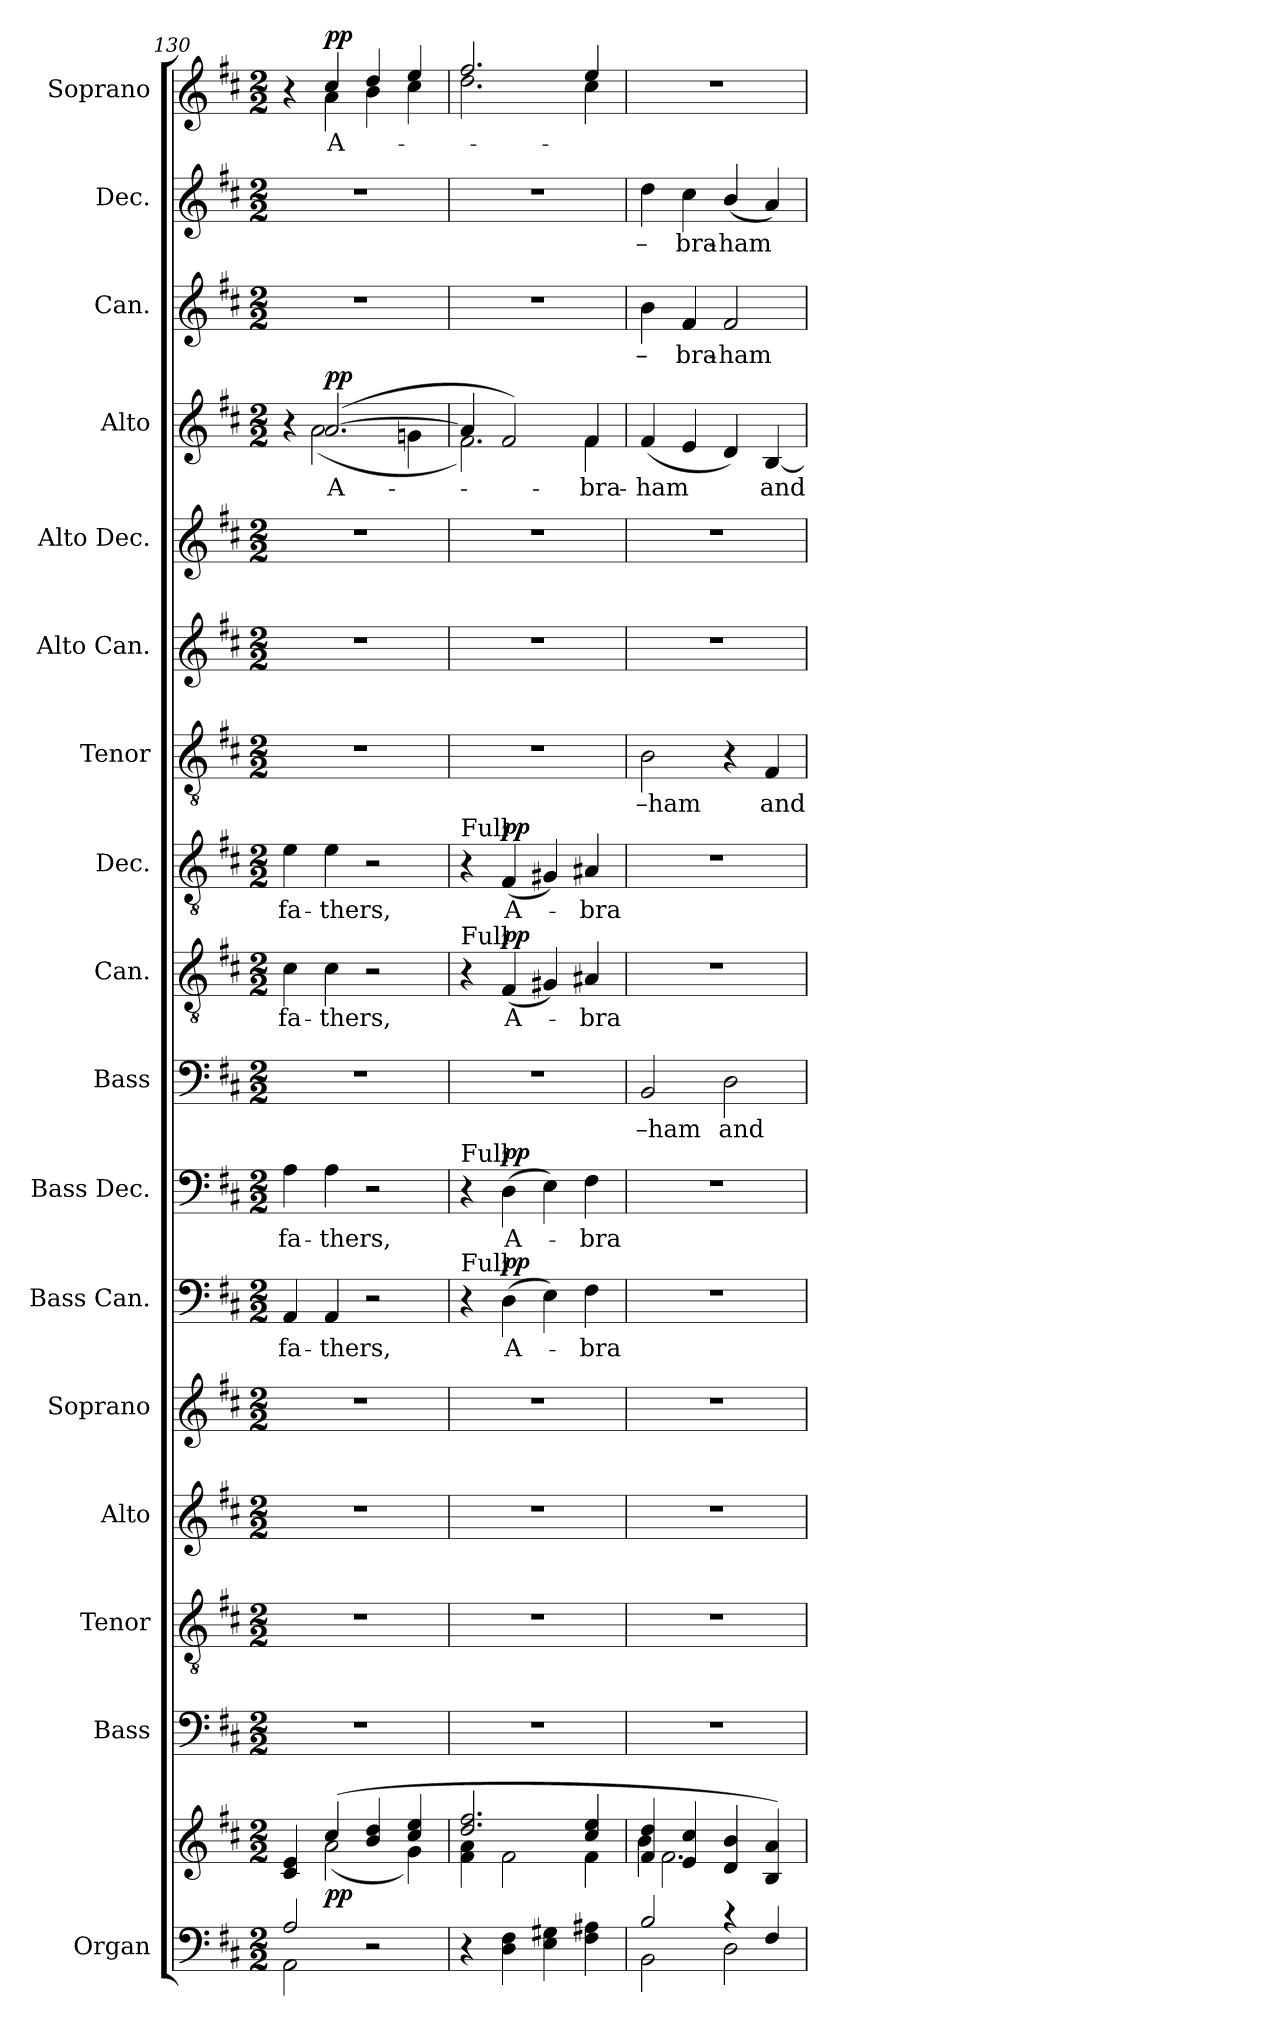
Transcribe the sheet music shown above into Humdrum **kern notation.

**kern	**kern	**dynam	**kern	**kern	**kern	**kern	**kern	**text	**dynam	**kern	**text	**dynam	**kern	**text	**kern	**text	**dynam	**kern	**text	**dynam	**kern	**text	**kern	**kern	**kern	**text	**dynam	**kern	**text	**kern	**text	**kern	**text	**dynam
*part17	*part17	*part17	*part16	*part15	*part14	*part13	*part12	*part12	*part12	*part11	*part11	*part11	*part10	*part10	*part9	*part9	*part9	*part8	*part8	*part8	*part7	*part7	*part6	*part5	*part4	*part4	*part4	*part3	*part3	*part2	*part2	*part1	*part1	*part1
*staff18	*staff17	*staff17/18	*staff16	*staff15	*staff14	*staff13	*staff12	*staff12	*staff12	*staff11	*staff11	*staff11	*staff10	*staff10	*staff9	*staff9	*staff9	*staff8	*staff8	*staff8	*staff7	*staff7	*staff6	*staff5	*staff4	*staff4	*staff4	*staff3	*staff3	*staff2	*staff2	*staff1	*staff1	*staff1
*I"Organ	*	*	*I"Bass	*I"Tenor	*I"Alto	*I"Soprano	*I"Bass Can.	*	*	*I"Bass Dec.	*	*	*I"Bass	*	*I"Can.	*	*	*I"Dec.	*	*	*I"Tenor	*	*I"Alto Can.	*I"Alto Dec.	*I"Alto	*	*	*I"Can.	*	*I"Dec.	*	*I"Soprano	*	*
*I'Org.	*	*	*I'B.	*I'T.	*I'A.	*I'S.	*I'B.   Can.	*	*	*I'Dec.	*	*	*I'B.	*	*	*	*	*I'Dec.	*	*	*I'T.	*	*I'A.   Can.	*I'Dec.	*I'A.	*	*	*	*	*I'Dec.	*	*I'S.	*	*
*clefF4	*clefG2	*	*clefF4	*clefGv2	*clefG2	*clefG2	*clefF4	*	*	*clefF4	*	*	*clefF4	*	*clefGv2	*	*	*clefGv2	*	*	*clefGv2	*	*clefG2	*clefG2	*clefG2	*	*	*clefG2	*	*clefG2	*	*clefG2	*	*
*	*	*	*	*ITrd7c12	*	*	*	*	*	*	*	*	*	*	*ITrd7c12	*	*	*ITrd7c12	*	*	*ITrd7c12	*	*	*	*	*	*	*	*	*	*	*	*	*
*k[f#c#]	*k[f#c#]	*	*k[f#c#]	*k[f#c#]	*k[f#c#]	*k[f#c#]	*k[f#c#]	*	*	*k[f#c#]	*	*	*k[f#c#]	*	*k[f#c#]	*	*	*k[f#c#]	*	*	*k[f#c#]	*	*k[f#c#]	*k[f#c#]	*k[f#c#]	*	*	*k[f#c#]	*	*k[f#c#]	*	*k[f#c#]	*	*
*D:	*D:	*	*D:	*D:	*D:	*D:	*D:	*	*	*D:	*	*	*D:	*	*D:	*	*	*D:	*	*	*D:	*	*D:	*D:	*D:	*	*	*D:	*	*D:	*	*D:	*	*
*M2/2	*M2/2	*	*M2/2	*M2/2	*M2/2	*M2/2	*M2/2	*	*	*M2/2	*	*	*M2/2	*	*M2/2	*	*	*M2/2	*	*	*M2/2	*	*M2/2	*M2/2	*M2/2	*	*	*M2/2	*	*M2/2	*	*M2/2	*	*
=130	=130	=130	=130	=130	=130	=130	=130	=130	=130	=130	=130	=130	=130	=130	=130	=130	=130	=130	=130	=130	=130	=130	=130	=130	=130	=130	=130	=130	=130	=130	=130	=130	=130	=130
*^	*^	*	*	*	*	*	*	*	*	*	*	*	*	*	*	*	*	*	*	*	*	*	*	*	*	*	*	*	*	*	*	*	*	*
!	!	!	!	!	!	!	!	!	!	!LO:LY:b:color=#000000	!	!	!	!	!	!	!	!	!	!	!	!	!	!	!	!	!	!	!	!	!	!	!	!	!	!
!	!	!	!	!	!	!	!	!	!	!	!	!	!LO:LY:b:color=#000000	!	!	!	!	!	!	!	!	!	!	!	!	!	!	!	!	!	!	!	!	!	!	!
!	!	!	!	!	!	!	!	!	!	!	!	!	!	!	!	!	!	!LO:LY:b:color=#000000	!	!	!	!	!	!	!	!	!	!	!	!	!	!	!	!	!	!
!	!	!	!	!	!	!	!	!	!	!	!	!	!	!	!	!	!	!	!	!	!	!	!	!	!	!	!	!	!	!	!	!	!	!LO:TX:a:t=Full	!	!
!	!	!	!	!	!	!	!	!	!	!	!	!	!	!	!	!	!	!	!	!	!	!	!	!	!	!	!LO:TX:a:t=Full	!	!	!	!	!	!	!	!	!
!	!	!	!	!	!	!	!	!	!	!	!	!	!	!	!	!	!	!	!	!	!LO:LY:b:color=#000000	!	!	!	!	!	!	!	!	!	!	!	!	!	!	!
*	*	*	*	*	*	*	*	*	*	*	*	*	*	*	*	*	*	*	*	*	*	*	*	*	*	*	*^	*	*	*	*	*	*	*^	*	*
2Ai/	2AAi\	4c#i/ 4ei	4ryy	.	1r	1r	1r	1r	4AAi/	-fa-	.	4Ai\	-fa-	.	1r	.	4C#i\	-fa-	.	4Ei\	-fa-	.	1r	.	1r	1r	4r	4ryy	.	.	1r	.	1r	.	4r	4ryy	.	.
!	!	!	!	!	!	!	!	!	!	!LO:LY:b:color=#000000	!	!	!	!	!	!	!	!	!	!	!	!	!	!	!	!	!	!	!	!	!	!	!	!	!	!	!	!
!	!	!	!	!	!	!	!	!	!	!	!	!	!LO:LY:b:color=#000000	!	!	!	!	!	!	!	!	!	!	!	!	!	!	!	!	!	!	!	!	!	!	!	!	!
!	!	!	!	!	!	!	!	!	!	!	!	!	!	!	!	!	!	!LO:LY:b:color=#000000	!	!	!	!	!	!	!	!	!	!	!	!	!	!	!	!	!	!	!	!
!	!	!	!	!	!	!	!	!	!	!	!	!	!	!	!	!	!	!	!	!	!LO:LY:b:color=#000000	!	!	!	!	!	!	!	!	!	!	!	!	!	!	!	!	!
!	!	!	!	!	!	!	!	!	!	!	!	!	!	!	!	!	!	!	!	!	!	!	!	!	!	!	!	!	!LO:LY:b:color=#000000	!	!	!	!	!	!	!	!	!
!	!	!	!	!	!	!	!	!	!	!	!	!	!	!	!	!	!	!	!	!	!	!	!	!	!	!	!	!	!	!	!	!	!	!	!	!	!LO:LY:b:color=#000000	!
.	.	(4cc#i/	(2ai\	pp	.	.	.	.	4AAi/	-thers,	.	4Ai\	-thers,	.	.	.	4C#i\	-thers,	.	4Ei\	-thers,	.	.	.	.	.	([2.ai/	(2ai\	A-	pp	.	.	.	.	(4cc#i/	4ai\	A-	pp
2r	2ryy	4bi/ 4ddi	.	.	.	.	.	.	2r	.	.	2r	.	.	.	.	2r	.	.	2r	.	.	.	.	.	.	.	.	.	.	.	.	.	.	4ddi/	4bi\	.	.
.	.	4cc#i/ 4eei	4gi\)	.	.	.	.	.	.	.	.	.	.	.	.	.	.	.	.	.	.	.	.	.	.	.	.	4gni\	.	.	.	.	.	.	4eei/	4cc#i\	.	.
=131	=131	=131	=131	=131	=131	=131	=131	=131	=131	=131	=131	=131	=131	=131	=131	=131	=131	=131	=131	=131	=131	=131	=131	=131	=131	=131	=131	=131	=131	=131	=131	=131	=131	=131	=131	=131	=131	=131
*	*	*	*	*	*	*	*	*	*^	*	*	*	*	*	*	*	*	*	*	*	*	*	*	*	*	*	*	*	*	*	*	*	*	*	*	*	*	*
!	!	!	!	!	!	!	!	!	!	!	!	!	!	!	!	!	!	!	!	!	!LO:TX:a:t=Full	!	!	!	!	!	!	!	!	!	!	!	!	!	!	!	!	!	!
!	!	!	!	!	!	!	!	!	!	!	!	!	!	!	!	!	!	!LO:TX:a:t=Full	!	!	!	!	!	!	!	!	!	!	!	!	!	!	!	!	!	!	!	!	!
!	!	!	!	!	!	!	!	!	!	!	!	!	!LO:TX:a:t=Full	!	!	!	!	!	!	!	!	!	!	!	!	!	!	!	!	!	!	!	!	!	!	!	!	!	!
!	!	!	!	!	!	!	!	!	!LO:TX:a:t=Full	!	!	!	!	!	!	!	!	!	!	!	!	!	!	!	!	!	!	!	!	!	!	!	!	!	!	!	!	!	!
4r	2ryy	2.ddi/ 2.ff#i	4f#i\ 4ai	.	1r	1r	1r	1r	4r	2ryy	.	.	4r	.	.	1r	.	4r	.	.	4r	.	.	1r	.	1r	1r	4ai/]	2.f#i\)	.	.	1r	.	1r	.	2.ff#i/	2.ddi\	.	.
!	!	!	!	!	!	!	!	!	!	!	!LO:LY:b:color=#000000	!	!	!	!	!	!	!	!	!	!	!	!	!	!	!	!	!	!	!	!	!	!	!	!	!	!	!	!
!	!	!	!	!	!	!	!	!	!	!	!	!	!	!LO:LY:b:color=#000000	!	!	!	!	!	!	!	!	!	!	!	!	!	!	!	!	!	!	!	!	!	!	!	!	!
!	!	!	!	!	!	!	!	!	!	!	!	!	!	!	!	!	!	!	!LO:LY:b:color=#000000	!	!	!	!	!	!	!	!	!	!	!	!	!	!	!	!	!	!	!	!
!	!	!	!	!	!	!	!	!	!	!	!	!	!	!	!	!	!	!	!	!	!	!LO:LY:b:color=#000000	!	!	!	!	!	!	!	!	!	!	!	!	!	!	!	!	!
4Di\ 4F#i	.	.	2f#i\	.	.	.	.	.	(4Di\	.	A-	pp	(4Di\	A-	pp	.	.	(4FF#i/	A-	pp	(4FF#i/	A-	pp	.	.	.	.	2f#i/)	.	.	.	.	.	.	.	.	.	.	.
4Ei\ 4G#Xi	2ryy	.	.	.	.	.	.	.	4Ei\)	4ryy	.	.	4Ei\)	.	.	.	.	4GG#Xi/)	.	.	4GG#Xi/)	.	.	.	.	.	.	.	.	.	.	.	.	.	.	.	.	.	.
!	!	!	!	!	!	!	!	!	!	!	!LO:LY:b:color=#000000	!	!	!	!	!	!	!	!	!	!	!	!	!	!	!	!	!	!	!	!	!	!	!	!	!	!	!	!
!	!	!	!	!	!	!	!	!	!	!	!	!	!	!LO:LY:b:color=#000000	!	!	!	!	!	!	!	!	!	!	!	!	!	!	!	!	!	!	!	!	!	!	!	!	!
!	!	!	!	!	!	!	!	!	!	!	!	!	!	!	!	!	!	!	!LO:LY:b:color=#000000	!	!	!	!	!	!	!	!	!	!	!	!	!	!	!	!	!	!	!	!
!	!	!	!	!	!	!	!	!	!	!	!	!	!	!	!	!	!	!	!	!	!	!LO:LY:b:color=#000000	!	!	!	!	!	!	!	!	!	!	!	!	!	!	!	!	!
!	!	!	!	!	!	!	!	!	!	!	!	!	!	!	!	!	!	!	!	!	!	!	!	!	!	!	!	!	!	!LO:LY:b:color=#000000	!	!	!	!	!	!	!	!	!
4F#i\ 4A#Xi	.	4cc#i/ 4eei	4f#i\	.	.	.	.	.	4F#i\	4ryy	-bra-	.	4F#i\	-bra-	.	.	.	4AA#Xi/	-bra-	.	4AA#Xi/	-bra-	.	.	.	.	.	4f#i/	4f#i\	-bra-	.	.	.	.	.	4eei/	4cc#i\	.	.
*	*	*	*	*	*	*	*	*	*v	*v	*	*	*	*	*	*	*	*	*	*	*	*	*	*	*	*	*	*v	*v	*	*	*	*	*	*	*v	*v	*	*
!!LO:PB:g=z
=132	=132	=132	=132	=132	=132	=132	=132	=132	=132	=132	=132	=132	=132	=132	=132	=132	=132	=132	=132	=132	=132	=132	=132	=132	=132	=132	=132	=132	=132	=132	=132	=132	=132	=132	=132	=132
*	*	*	*	*	*	*	*	*	*^	*	*	*	*	*	*	*	*	*	*	*	*	*	*	*	*	*	*^	*	*	*	*	*	*	*^	*	*
!	!	!	!	!	!	!	!	!	!	!	!	!	!	!	!	!	!LO:LY:b:color=#000000	!	!	!	!	!	!	!	!	!	!	!	!	!	!	!	!	!	!	!	!	!	!
*	*	*	*	*	*	*	*	*	*v	*v	*	*	*	*	*	*	*	*	*	*	*	*	*	*	*	*	*	*v	*v	*	*	*	*	*	*	*v	*v	*	*
*	*	*	*	*	*	*	*	*	*^	*	*	*	*	*	*	*	*	*	*	*	*	*	*	*	*	*	*^	*	*	*	*	*	*	*^	*	*
!	!	!	!	!	!	!	!	!	!	!	!	!	!	!	!	!	!	!	!	!	!	!	!	!	!LO:LY:b:color=#000000	!	!	!	!	!	!	!	!	!	!	!	!	!	!
*	*	*	*	*	*	*	*	*	*v	*v	*	*	*	*	*	*	*	*	*	*	*	*	*	*	*	*	*	*v	*v	*	*	*	*	*	*	*v	*v	*	*
*	*	*	*	*	*	*	*	*	*^	*	*	*	*	*	*	*	*	*	*	*	*	*	*	*	*	*	*^	*	*	*	*	*	*	*^	*	*
!	!	!	!	!	!	!	!	!	!	!	!	!	!	!	!	!	!	!	!	!	!	!	!	!	!	!	!	!	!	!LO:LY:b:color=#000000	!	!	!	!	!	!	!	!	!
*	*	*	*	*	*	*	*	*	*v	*v	*	*	*	*	*	*	*	*	*	*	*	*	*	*	*	*	*	*v	*v	*	*	*	*	*	*	*v	*v	*	*
*	*	*	*	*	*	*	*	*	*^	*	*	*	*	*	*	*	*	*	*	*	*	*	*	*	*	*	*^	*	*	*	*	*	*	*^	*	*
!	!	!	!	!	!	!	!	!	!	!	!	!	!	!	!	!	!	!	!	!	!	!	!	!	!	!	!	!	!	!	!	!	!LO:LY:b:color=#000000	!	!	!	!	!	!
*	*	*	*	*	*	*	*	*	*v	*v	*	*	*	*	*	*	*	*	*	*	*	*	*	*	*	*	*	*v	*v	*	*	*	*	*	*	*v	*v	*	*
*	*	*	*	*	*	*	*	*	*^	*	*	*	*	*	*	*	*	*	*	*	*	*	*	*	*	*	*^	*	*	*	*	*	*	*^	*	*
!	!	!	!	!	!	!	!	!	!	!	!	!	!	!	!	!	!	!	!	!	!	!	!	!	!	!	!	!	!	!	!	!	!	!	!LO:LY:b:color=#000000	!	!	!	!
*	*	*	*	*	*	*	*	*	*v	*v	*	*	*	*	*	*	*	*	*	*	*	*	*	*	*	*	*	*v	*v	*	*	*	*	*	*	*v	*v	*	*
2Bi/	2BBi\	4f#i/ 4ddi	4bi\	.	1r	1r	1r	1r	1r	.	.	1r	.	.	2BBi/	–ham	1r	.	.	1r	.	.	2BBi\	–ham	1r	1r	(4f#i/	-ham	.	(4bi\	-–	(4ddi\	-–	1r)	.	.
!	!	!	!	!	!	!	!	!	!	!	!	!	!	!	!	!	!	!	!	!	!	!	!	!	!	!	!	!	!	!	!LO:LY:b:color=#000000	!	!	!	!	!
!	!	!	!	!	!	!	!	!	!	!	!	!	!	!	!	!	!	!	!	!	!	!	!	!	!	!	!	!	!	!	!	!	!LO:LY:b:color=#000000	!	!	!
.	.	4ei/ 4cc#i	2.f#i\	.	.	.	.	.	.	.	.	.	.	.	.	.	.	.	.	.	.	.	.	.	.	.	4ei/	.	.	4f#i/	bra-	4cc#i\	bra-	.	.	.
!	!	!	!	!	!	!	!	!	!	!	!	!	!	!	!	!LO:LY:b:color=#000000	!	!	!	!	!	!	!	!	!	!	!	!	!	!	!	!	!	!	!	!
!	!	!	!	!	!	!	!	!	!	!	!	!	!	!	!	!	!	!	!	!	!	!	!	!	!	!	!	!	!	!	!LO:LY:b:color=#000000	!	!	!	!	!
!	!	!	!	!	!	!	!	!	!	!	!	!	!	!	!	!	!	!	!	!	!	!	!	!	!	!	!	!	!	!	!	!	!LO:LY:b:color=#000000	!	!	!
4r	2Di\	4di/ 4bi	.	.	.	.	.	.	.	.	.	.	.	.	2Di\	and	.	.	.	.	.	.	4r	.	.	.	4di/)	.	.	2f#i/	-ham	(4bi/	-ham	.	.	.
!	!	!	!	!	!	!	!	!	!	!	!	!	!	!	!	!	!	!	!	!	!	!	!	!LO:LY:b:color=#000000	!	!	!	!	!	!	!	!	!	!	!	!
!	!	!	!	!	!	!	!	!	!	!	!	!	!	!	!	!	!	!	!	!	!	!	!	!	!	!	!	!LO:LY:b:color=#000000	!	!	!	!	!	!	!	!
4F#i/	.	4Bi/ 4ai)	.	.	.	.	.	.	.	.	.	.	.	.	.	.	.	.	.	.	.	.	4FF#i/	and	.	.	[4Bi/	and	.	.	.	4ai/)	.	.	.	.
*v	*v	*	*	*	*	*	*	*	*	*	*	*	*	*	*	*	*	*	*	*	*	*	*	*	*	*	*	*	*	*	*	*	*	*	*	*
*	*v	*v	*	*	*	*	*	*	*	*	*	*	*	*	*	*	*	*	*	*	*	*	*	*	*	*	*	*	*	*	*	*	*	*	*
=	=	=	=	=	=	=	=	=	=	=	=	=	=	=	=	=	=	=	=	=	=	=	=	=	=	=	=	=	=	=	=	=	=	=
*-	*-	*-	*-	*-	*-	*-	*-	*-	*-	*-	*-	*-	*-	*-	*-	*-	*-	*-	*-	*-	*-	*-	*-	*-	*-	*-	*-	*-	*-	*-	*-	*-	*-	*-
